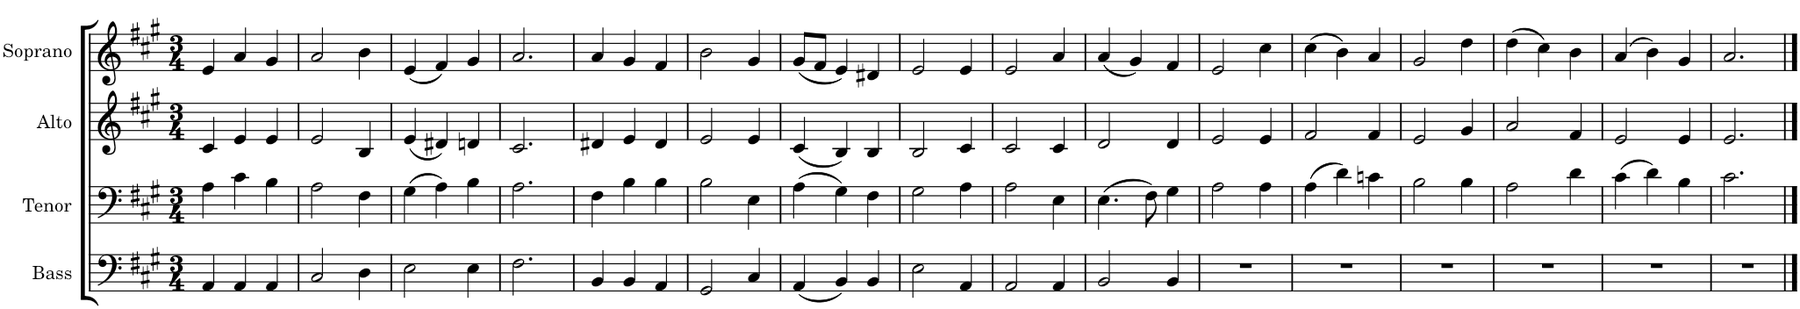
**kern	**kern	**kern	**kern
*part4	*part3	*part2	*part1
*staff4	*staff3	*staff2	*staff1
*I"Bass	*I"Tenor	*I"Alto	*I"Soprano
*I'B.	*I'T.	*I'A.	*I'S.
*clefF4	*clefF4	*clefG2	*clefG2
*k[f#c#g#]	*k[f#c#g#]	*k[f#c#g#]	*k[f#c#g#]
*M3/4	*M3/4	*M3/4	*M3/4
=1	=1	=1	=1
4AA/	4A\	4c#/	4e/
4AA/	4c#\	4e/	4a/
4AA/	4B\	4e/	4g#/
=2	=2	=2	=2
2C#/	2A\	2e/	2a/
4D\	4F#\	4B/	4b\
=3	=3	=3	=3
2E\	(4G#\	(4e/	(4e/
.	4A\)	4d#X/)	4f#/)
4E\	4B\	4dn/	4g#/
=4	=4	=4	=4
2.F#\	2.A\	2.c#/	2.a/
=5	=5	=5	=5
4BB/	4F#\	4d#X/	4a/
4BB/	4B\	4e/	4g#/
4AA/	4B\	4d#/	4f#/
=6	=6	=6	=6
2GG#/	2B\	2e/	2b\
4C#/	4E\	4e/	4g#/
=7	=7	=7	=7
(4AA/	(4A\	(4c#/	(8g#/L
.	.	.	8f#/J
4BB/)	4G#\)	4B/)	4e/)
4BB/	4F#\	4B/	4d#X/
=8	=8	=8	=8
2E\	2G#\	2B/	2e/
4AA/	4A\	4c#/	4e/
=9	=9	=9	=9
2AA/	2A\	2c#/	2e/
4AA/	4E\	4c#/	4a/
=10	=10	=10	=10
2BB/	(4.E\	2d/	(4a/
.	.	.	4g#/)
.	8F#\)	.	.
4BB/	4G#\	4d/	4f#/
=11	=11	=11	=11
2.r	2A\	2e/	2e/
.	4A\	4e/	4cc#\
=12	=12	=12	=12
2.r	(4A\	2f#/	(4cc#\
.	4d\)	.	4b\)
.	4cn\	4f#/	4a/
=13	=13	=13	=13
2.r	2B\	2e/	2g#/
.	4B\	4g#/	4dd\
=14	=14	=14	=14
2.r	2A\	2a/	(4dd\
.	.	.	4cc#\)
.	4d\	4f#/	4b\
=15	=15	=15	=15
2.r	(4c#\	2e/	(4a/
.	4d\)	.	4b\)
.	4B\	4e/	4g#/
=16	=16	=16	=16
2.r	2.c#\	2.e/	2.a/
==	==	==	==
*-	*-	*-	*-
